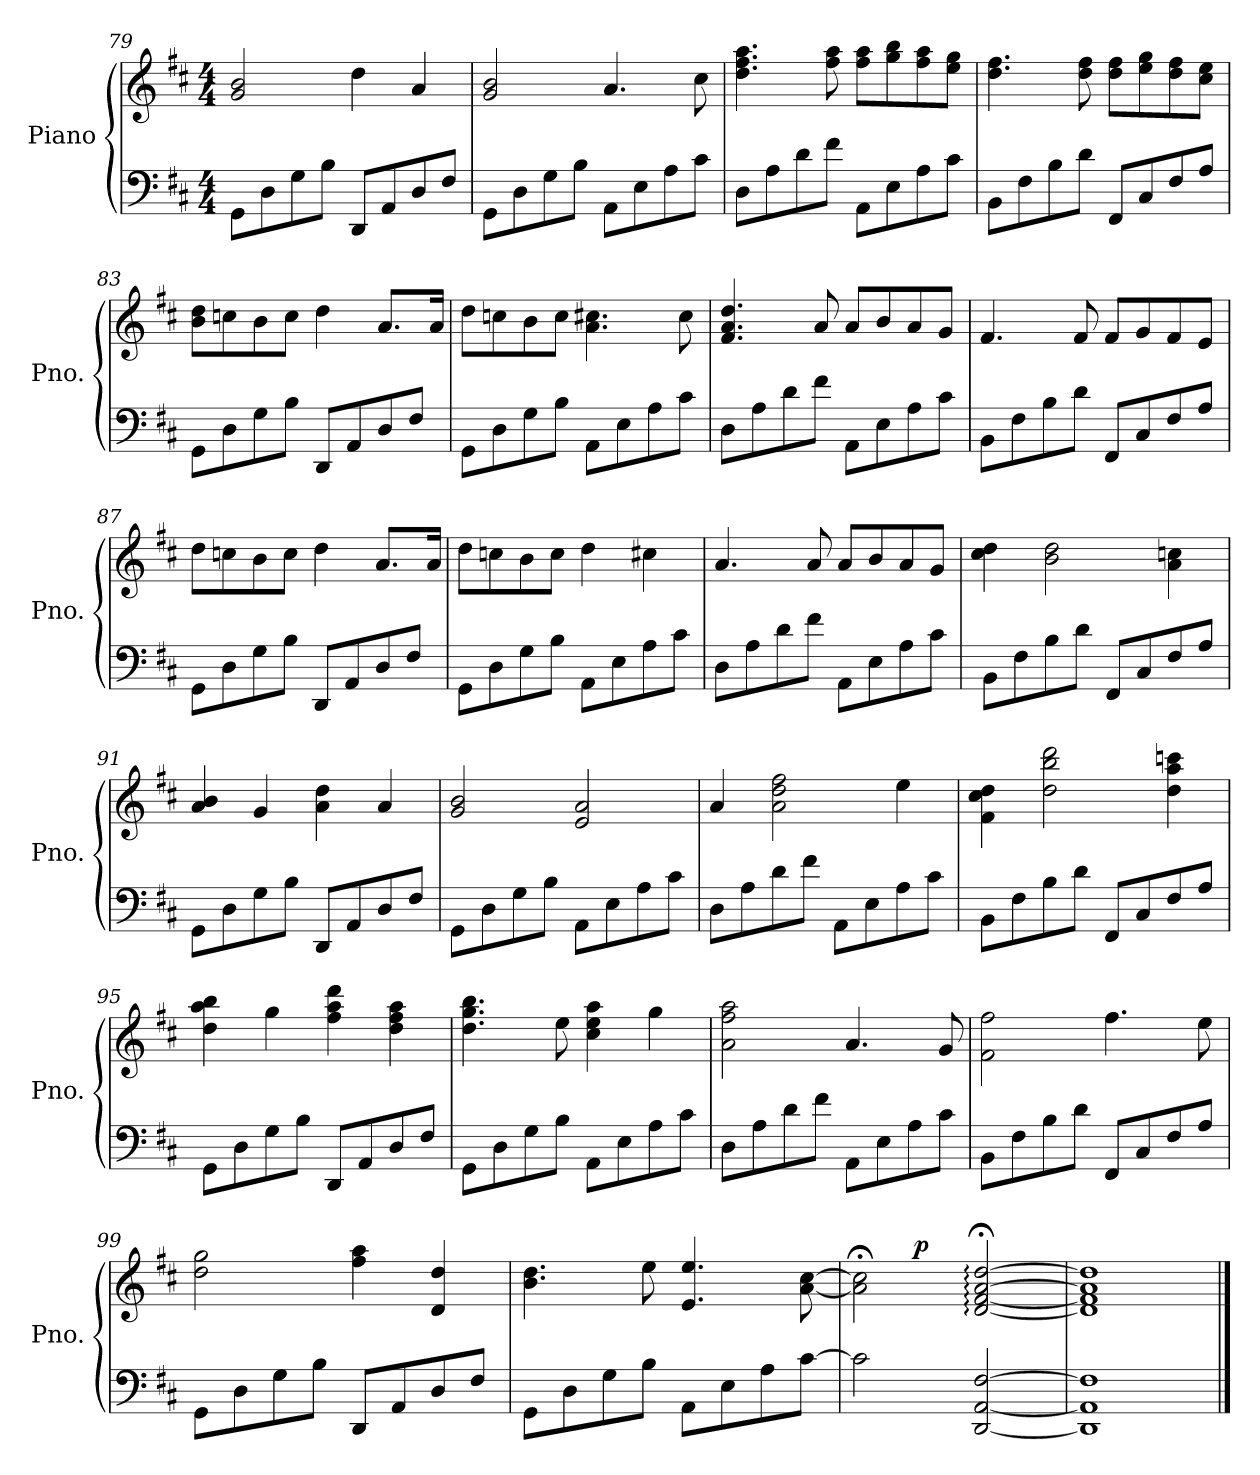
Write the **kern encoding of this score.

**kern	**kern	**dynam
*part1	*part1	*part1
*staff2	*staff1	*staff1/2
*I"Piano	*	*
*I'Pno.	*	*
*clefF4	*clefG2	*
*k[f#c#]	*k[f#c#]	*
*M4/4	*M4/4	*
=79	=79	=79
8GG\L	2g/ 2b/	.
8D\	.	.
8G\	.	.
8B\J	.	.
8DD/L	4dd\	.
8AA/	.	.
8D/	4a/	.
8F#/J	.	.
=80	=80	=80
8GG\L	2g/ 2b/	.
8D\	.	.
8G\	.	.
8B\J	.	.
8AA\L	4.a/	.
8E\	.	.
8A\	.	.
8c#\J	8cc#\	.
=81	=81	=81
8D\L	4.dd\ 4.ff#\ 4.aa\	.
8A\	.	.
8d\	.	.
8f#\J	8ff#\ 8aa\	.
8AA\L	8ff#\ 8aa\L	.
8E\	8gg\ 8bb\	.
8A\	8ff#\ 8aa\	.
8c#\J	8ee\ 8gg\J	.
=82	=82	=82
8BB\L	4.dd\ 4.ff#\	.
8F#\	.	.
8B\	.	.
8d\J	8dd\ 8ff#\	.
8FF#/L	8dd\ 8ff#\L	.
8C#/	8ee\ 8gg\	.
8F#/	8dd\ 8ff#\	.
8A/J	8cc#\ 8ee\J	.
=83	=83	=83
8GG\L	8b\ 8dd\L	.
8D\	8ccn\	.
8G\	8b\	.
8B\J	8cc\J	.
8DD/L	4dd\	.
8AA/	.	.
8D/	8.a/L	.
8F#/J	.	.
.	16a/Jk	.
=84	=84	=84
8GG\L	8dd\L	.
8D\	8ccn\	.
8G\	8b\	.
8B\J	8cc\J	.
8AA\L	4.a\ 4.cc#X\	.
8E\	.	.
8A\	.	.
8c#\J	8cc#\	.
=85	=85	=85
8D\L	4.f#/ 4.a/ 4.dd/	.
8A\	.	.
8d\	.	.
8f#\J	8a/	.
8AA\L	8a/L	.
8E\	8b/	.
8A\	8a/	.
8c#\J	8g/J	.
=86	=86	=86
8BB\L	4.f#/	.
8F#\	.	.
8B\	.	.
8d\J	8f#/	.
8FF#/L	8f#/L	.
8C#/	8g/	.
8F#/	8f#/	.
8A/J	8e/J	.
=87	=87	=87
8GG\L	8dd\L	.
8D\	8ccn\	.
8G\	8b\	.
8B\J	8cc\J	.
8DD/L	4dd\	.
8AA/	.	.
8D/	8.a/L	.
8F#/J	.	.
.	16a/Jk	.
=88	=88	=88
8GG\L	8dd\L	.
8D\	8ccn\	.
8G\	8b\	.
8B\J	8cc\J	.
8AA\L	4dd\	.
8E\	.	.
8A\	4cc#X\	.
8c#\J	.	.
=89	=89	=89
!	!	!LO:DY:b
8D\L	4.a/	other-dynamics
8A\	.	.
8d\	.	.
8f#\J	8a/	.
8AA\L	8a/L	.
8E\	8b/	.
8A\	8a/	.
8c#\J	8g/J	.
=90	=90	=90
8BB\L	4cc#\ 4dd\	.
8F#\	.	.
8B\	2b\ 2dd\	.
8d\J	.	.
8FF#/L	.	.
8C#/	.	.
8F#/	4a\ 4ccn\	.
8A/J	.	.
=91	=91	=91
8GG\L	4a/ 4b/	.
8D\	.	.
8G\	4g/	.
8B\J	.	.
8DD/L	4a\ 4dd\	.
8AA/	.	.
8D/	4a/	.
8F#/J	.	.
=92	=92	=92
8GG\L	2g/ 2b/	.
8D\	.	.
8G\	.	.
8B\J	.	.
8AA\L	2e/ 2a/	.
8E\	.	.
8A\	.	.
8c#\J	.	.
=93	=93	=93
8D\L	4a/	.
8A\	.	.
8d\	2a\ 2dd\ 2ff#\	.
8f#\J	.	.
8AA\L	.	.
8E\	.	.
8A\	4ee\	.
8c#\J	.	.
=94	=94	=94
8BB\L	4f#\ 4cc#\ 4dd\	.
8F#\	.	.
8B\	2dd\ 2bb\ 2ddd\	.
8d\J	.	.
8FF#/L	.	.
8C#/	.	.
8F#/	4dd\ 4aa\ 4cccn\	.
8A/J	.	.
=95	=95	=95
8GG\L	4dd\ 4aa\ 4bb\	.
8D\	.	.
8G\	4gg\	.
8B\J	.	.
8DD/L	4ff#\ 4aa\ 4ddd\	.
8AA/	.	.
8D/	4dd\ 4ff#\ 4aa\	.
8F#/J	.	.
=96	=96	=96
8GG\L	4.dd\ 4.gg\ 4.bb\	.
8D\	.	.
8G\	.	.
8B\J	8ee\	.
8AA\L	4cc#\ 4ee\ 4aa\	.
8E\	.	.
8A\	4gg\	.
8c#\J	.	.
=97	=97	=97
8D\L	2a\ 2ff#\ 2aa\	.
8A\	.	.
8d\	.	.
8f#\J	.	.
8AA\L	4.a/	.
8E\	.	.
8A\	.	.
8c#\J	8g/	.
=98	=98	=98
8BB\L	2f#\ 2ff#\	.
8F#\	.	.
8B\	.	.
8d\J	.	.
8FF#/L	4.ff#\	.
8C#/	.	.
8F#/	.	.
8A/J	8ee\	.
=99	=99	=99
8GG\L	2dd\ 2gg\	.
8D\	.	.
8G\	.	.
8B\J	.	.
8DD/L	4ff#\ 4aa\	.
8AA/	.	.
8D/	4d/ 4dd/	.
8F#/J	.	.
=100	=100	=100
8GG\L	4.b\ 4.dd\	.
8D\	.	.
8G\	.	.
8B\J	8ee\	.
8AA\L	4.e/ 4.ee/	.
8E\	.	.
8A\	.	.
[8c#\J	[8a\ [8cc#\	.
=101	=101	=101
*	*^	*
2c#\]	2a\];< 2cc#\];<	4ryy	.
!	!	!	!LO:DY:a
.	.	2.ryy	p
[2DD/ [2AA/ [2F#/	[2d/;<: [2f#/;<: [2a/;<: [2dd/;<:	.	.
*	*v	*v	*
=102	=102	=102
1DD] 1AA] 1F#]	1d] 1f#] 1a] 1dd]	.
==	==	==
*-	*-	*-
